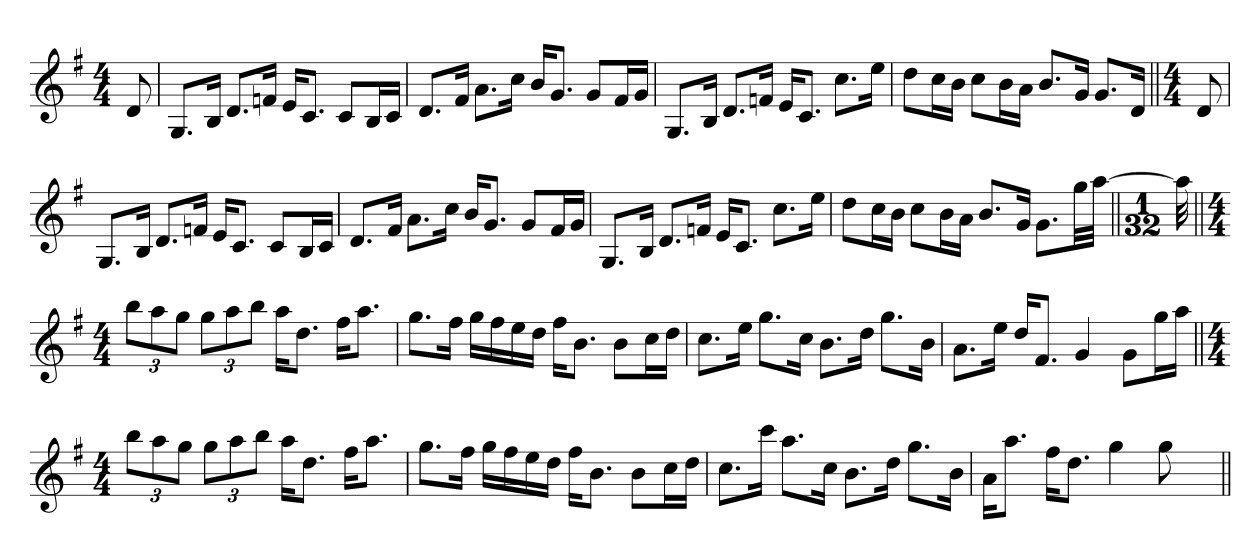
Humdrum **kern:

**kern
*part1
*staff1
*clefG2
*k[f#]
*G:
*M4/4
=1
8d
=
8.GL
16BJk
8.dL
16fnJk
16eKL
8.cJ
8cL
16BL
16cJJ
=
8.dL
16f#Jk
8.aL
16ccJk
16bKL
8.gJ
8gL
16f#L
16gJJ
=
8.GL
16BJk
8.dL
16fnJk
16eKL
8.cJ
8.ccL
16eeJk
=
8ddL
16ccL
16bJJ
8ccL
16bL
16aJJ
8.bL
16gJk
8.gL
16dJk
=||
*M4/4
8d
=
8.GL
16BJk
8.dL
16fnJk
16eKL
8.cJ
8cL
16BL
16cJJ
=
8.dL
16f#Jk
8.aL
16ccJk
16bKL
8.gJ
8gL
16f#L
16gJJ
=
8.GL
16BJk
8.dL
16fnJk
16eKL
8.cJ
8.ccL
16eeJk
=
8ddL
16ccL
16bJJ
8ccL
16bL
16aJJ
8.bL
16gJk
8.gL
32ggLL
[32aaJJJ
=||
*M1/32
32aa]
=||
*M4/4
12bbL
12aa
12ggJ
12ggL
12aa
12bbJ
16aaKL
8.ddJ
16ff#KL
8.aaJ
=
8.ggL
16ff#Jk
16ggLL
16ff#
16ee
16ddJJ
16ff#KL
8.bJ
8bL
16ccL
16ddJJ
=
8.ccL
16eeJk
8.ggL
16ccJk
8.bL
16ddJk
8.ggL
16bJk
=
8.aL
16eeJk
16ddKL
8.f#J
4g
8gL
16ggL
16aaJJ
=||
*M4/4
12bbL
12aa
12ggJ
12ggL
12aa
12bbJ
16aaKL
8.ddJ
16ff#KL
8.aaJ
=
8.ggL
16ff#Jk
16ggLL
16ff#
16ee
16ddJJ
16ff#KL
8.bJ
8bL
16ccL
16ddJJ
=
8.ccL
16cccJk
8.aaL
16ccJk
8.bL
16ddJk
8.ggL
16bJk
=
16aKL
8.aaJ
16ff#KL
8.ddJ
4gg
8gg
8ryy
=||
*-
